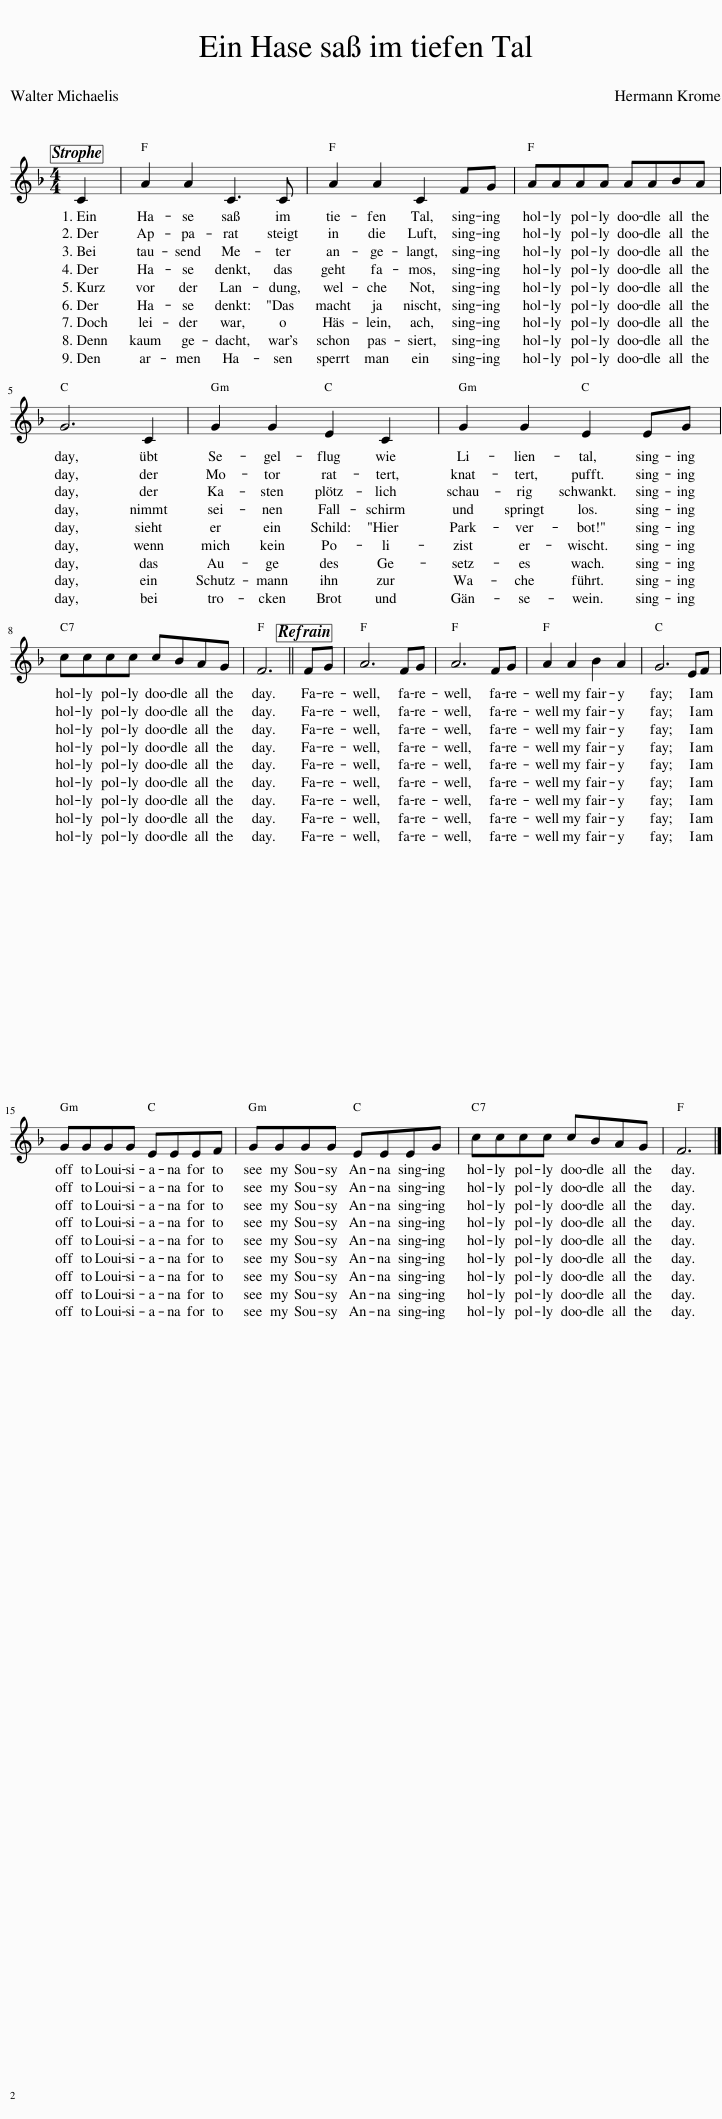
X:1
L:1/8
M:4/4
I:linebreak $
K:F
V:1 treble
V:1
 C2 | A2 A2 C3 C | A2 A2 C2 FG | AAAA AABA |$ G6 C2 | %5
 G2 G2 E2 C2 | G2 G2 E2 EG |$ cccc cBAG | F6 || FG | %10
 A6 FG | A6 FG | A2 A2 B2 A2 | G6 EF |$ GGGG EEEF | %15
 GGGG EEEG | cccc cBAG | F6 |] %18
